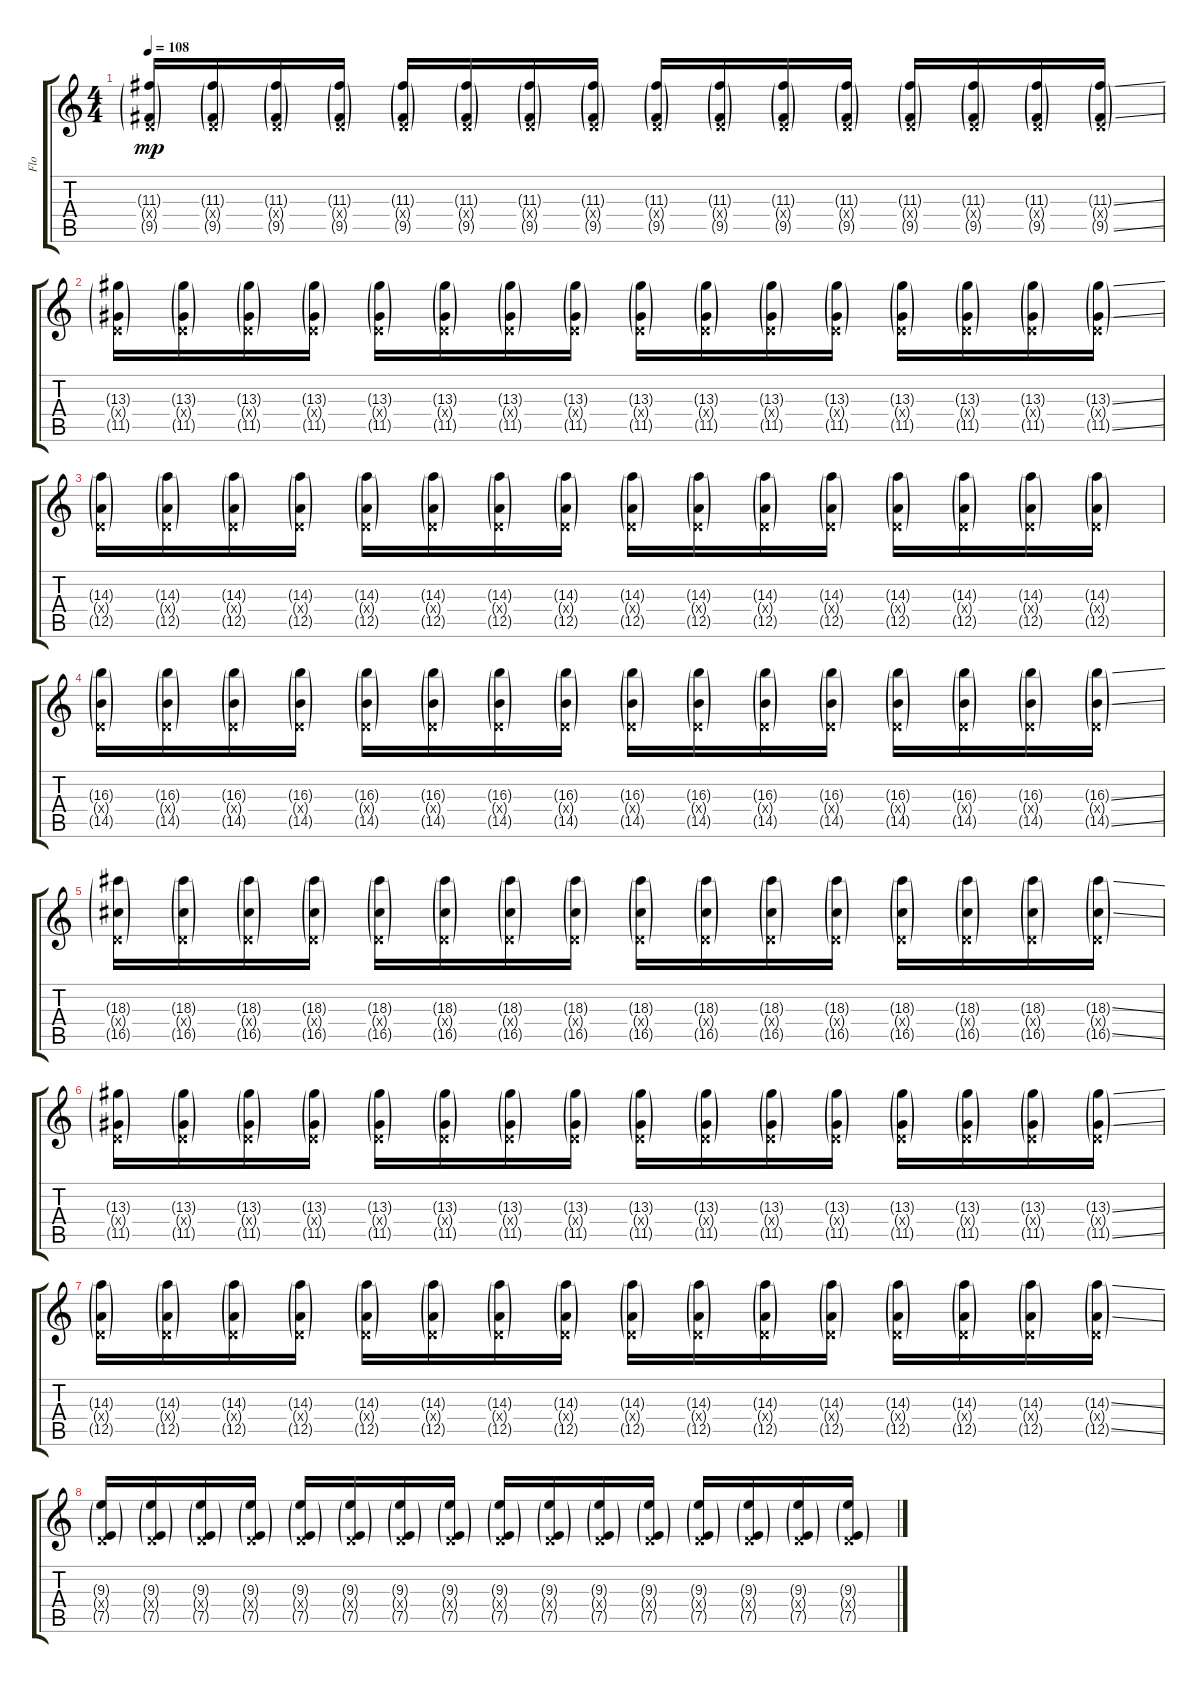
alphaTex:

\track ("Flo" "Flo") {instrument distortionguitar}
\staff {score tabs}
\tuning (E4 B3 G3 D3 A2 E2) {hide}
\ts (4 4)
\tempo 108
\clef g2
\ks c
(11.3{g} 0.4{g x} 9.5{g}).16{dy mp} (11.3{g} 0.4{g x} 9.5{g}).16 (11.3{g} 0.4{g x} 9.5{g}).16 (11.3{g} 0.4{g x} 9.5{g}).16 (11.3{g} 0.4{g x} 9.5{g}).16 (11.3{g} 0.4{g x} 9.5{g}).16 (11.3{g} 0.4{g x} 9.5{g}).16 (11.3{g} 0.4{g x} 9.5{g}).16 (11.3{g} 0.4{g x} 9.5{g}).16 (11.3{g} 0.4{g x} 9.5{g}).16 (11.3{g} 0.4{g x} 9.5{g}).16 (11.3{g} 0.4{g x} 9.5{g}).16 (11.3{g} 0.4{g x} 9.5{g}).16 (11.3{g} 0.4{g x} 9.5{g}).16 (11.3{g} 0.4{g x} 9.5{g}).16 (11.3{ss g} 0.4{g x} 9.5{ss g}).16 |
(13.3{g} 0.4{g x} 11.5{g}).16 (13.3{g} 0.4{g x} 11.5{g}).16 (13.3{g} 0.4{g x} 11.5{g}).16 (13.3{g} 0.4{g x} 11.5{g}).16 (13.3{g} 0.4{g x} 11.5{g}).16 (13.3{g} 0.4{g x} 11.5{g}).16 (13.3{g} 0.4{g x} 11.5{g}).16 (13.3{g} 0.4{g x} 11.5{g}).16 (13.3{g} 0.4{g x} 11.5{g}).16 (13.3{g} 0.4{g x} 11.5{g}).16 (13.3{g} 0.4{g x} 11.5{g}).16 (13.3{g} 0.4{g x} 11.5{g}).16 (13.3{g} 0.4{g x} 11.5{g}).16 (13.3{g} 0.4{g x} 11.5{g}).16 (13.3{g} 0.4{g x} 11.5{g}).16 (13.3{ss g} 0.4{g x} 11.5{ss g}).16 |
(14.3{g} 0.4{g x} 12.5{g}).16 (14.3{g} 0.4{g x} 12.5{g}).16 (14.3{g} 0.4{g x} 12.5{g}).16 (14.3{g} 0.4{g x} 12.5{g}).16 (14.3{g} 0.4{g x} 12.5{g}).16 (14.3{g} 0.4{g x} 12.5{g}).16 (14.3{g} 0.4{g x} 12.5{g}).16 (14.3{g} 0.4{g x} 12.5{g}).16 (14.3{g} 0.4{g x} 12.5{g}).16 (14.3{g} 0.4{g x} 12.5{g}).16 (14.3{g} 0.4{g x} 12.5{g}).16 (14.3{g} 0.4{g x} 12.5{g}).16 (14.3{g} 0.4{g x} 12.5{g}).16 (14.3{g} 0.4{g x} 12.5{g}).16 (14.3{g} 0.4{g x} 12.5{g}).16 (14.3{g} 0.4{g x} 12.5{g}).16 |
(16.3{g} 0.4{g x} 14.5{g}).16 (16.3{g} 0.4{g x} 14.5{g}).16 (16.3{g} 0.4{g x} 14.5{g}).16 (16.3{g} 0.4{g x} 14.5{g}).16 (16.3{g} 0.4{g x} 14.5{g}).16 (16.3{g} 0.4{g x} 14.5{g}).16 (16.3{g} 0.4{g x} 14.5{g}).16 (16.3{g} 0.4{g x} 14.5{g}).16 (16.3{g} 0.4{g x} 14.5{g}).16 (16.3{g} 0.4{g x} 14.5{g}).16 (16.3{g} 0.4{g x} 14.5{g}).16 (16.3{g} 0.4{g x} 14.5{g}).16 (16.3{g} 0.4{g x} 14.5{g}).16 (16.3{g} 0.4{g x} 14.5{g}).16 (16.3{g} 0.4{g x} 14.5{g}).16 (16.3{ss g} 0.4{g x} 14.5{ss g}).16 |
(18.3{g} 0.4{g x} 16.5{g}).16 (18.3{g} 0.4{g x} 16.5{g}).16 (18.3{g} 0.4{g x} 16.5{g}).16 (18.3{g} 0.4{g x} 16.5{g}).16 (18.3{g} 0.4{g x} 16.5{g}).16 (18.3{g} 0.4{g x} 16.5{g}).16 (18.3{g} 0.4{g x} 16.5{g}).16 (18.3{g} 0.4{g x} 16.5{g}).16 (18.3{g} 0.4{g x} 16.5{g}).16 (18.3{g} 0.4{g x} 16.5{g}).16 (18.3{g} 0.4{g x} 16.5{g}).16 (18.3{g} 0.4{g x} 16.5{g}).16 (18.3{g} 0.4{g x} 16.5{g}).16 (18.3{g} 0.4{g x} 16.5{g}).16 (18.3{g} 0.4{g x} 16.5{g}).16 (18.3{ss g} 0.4{g x} 16.5{ss g}).16 |
(13.3{g} 0.4{g x} 11.5{g}).16 (13.3{g} 0.4{g x} 11.5{g}).16 (13.3{g} 0.4{g x} 11.5{g}).16 (13.3{g} 0.4{g x} 11.5{g}).16 (13.3{g} 0.4{g x} 11.5{g}).16 (13.3{g} 0.4{g x} 11.5{g}).16 (13.3{g} 0.4{g x} 11.5{g}).16 (13.3{g} 0.4{g x} 11.5{g}).16 (13.3{g} 0.4{g x} 11.5{g}).16 (13.3{g} 0.4{g x} 11.5{g}).16 (13.3{g} 0.4{g x} 11.5{g}).16 (13.3{g} 0.4{g x} 11.5{g}).16 (13.3{g} 0.4{g x} 11.5{g}).16 (13.3{g} 0.4{g x} 11.5{g}).16 (13.3{g} 0.4{g x} 11.5{g}).16 (13.3{ss g} 0.4{g x} 11.5{ss g}).16 |
(14.3{g} 0.4{g x} 12.5{g}).16 (14.3{g} 0.4{g x} 12.5{g}).16 (14.3{g} 0.4{g x} 12.5{g}).16 (14.3{g} 0.4{g x} 12.5{g}).16 (14.3{g} 0.4{g x} 12.5{g}).16 (14.3{g} 0.4{g x} 12.5{g}).16 (14.3{g} 0.4{g x} 12.5{g}).16 (14.3{g} 0.4{g x} 12.5{g}).16 (14.3{g} 0.4{g x} 12.5{g}).16 (14.3{g} 0.4{g x} 12.5{g}).16 (14.3{g} 0.4{g x} 12.5{g}).16 (14.3{g} 0.4{g x} 12.5{g}).16 (14.3{g} 0.4{g x} 12.5{g}).16 (14.3{g} 0.4{g x} 12.5{g}).16 (14.3{g} 0.4{g x} 12.5{g}).16 (14.3{ss g} 0.4{g x} 12.5{ss g}).16 |
(9.3{g} 0.4{g x} 7.5{g}).16 (9.3{g} 0.4{g x} 7.5{g}).16 (9.3{g} 0.4{g x} 7.5{g}).16 (9.3{g} 0.4{g x} 7.5{g}).16 (9.3{g} 0.4{g x} 7.5{g}).16 (9.3{g} 0.4{g x} 7.5{g}).16 (9.3{g} 0.4{g x} 7.5{g}).16 (9.3{g} 0.4{g x} 7.5{g}).16 (9.3{g} 0.4{g x} 7.5{g}).16 (9.3{g} 0.4{g x} 7.5{g}).16 (9.3{g} 0.4{g x} 7.5{g}).16 (9.3{g} 0.4{g x} 7.5{g}).16 (9.3{g} 0.4{g x} 7.5{g}).16 (9.3{g} 0.4{g x} 7.5{g}).16 (9.3{g} 0.4{g x} 7.5{g}).16 (9.3{ss g} 0.4{g x} 7.5{ss g}).16
